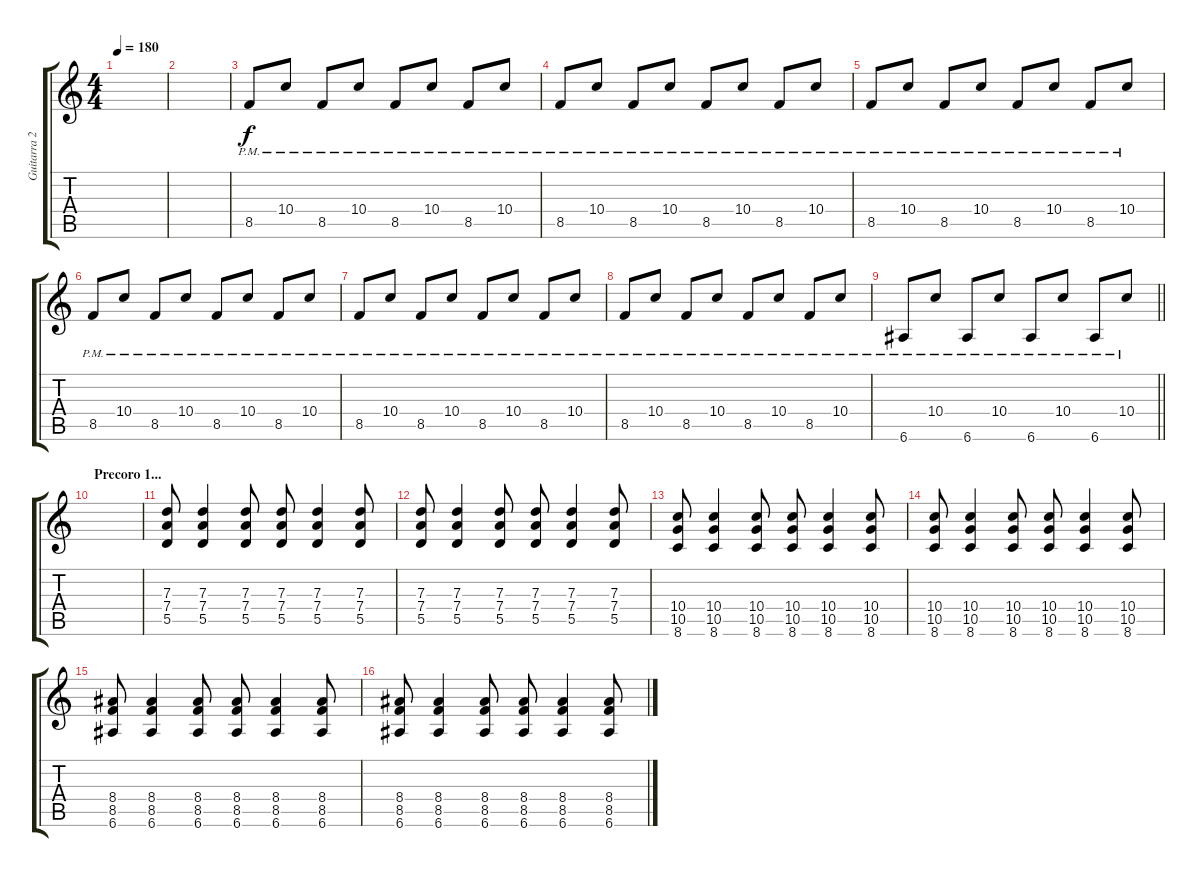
\track ("Guitarra 2" "Guitarra 2") {instrument distortionguitar}
\staff {score tabs}
\tuning (E4 B3 G3 D3 A2 E2) {hide}
\ts (4 4)
\tempo 180
\clef g2
\ks c
|
|
8.5{pm}.8 10.4{pm}.8 8.5{pm}.8 10.4{pm}.8 8.5{pm}.8 10.4{pm}.8 8.5{pm}.8 10.4{pm}.8 |
8.5{pm}.8 10.4{pm}.8 8.5{pm}.8 10.4{pm}.8 8.5{pm}.8 10.4{pm}.8 8.5{pm}.8 10.4{pm}.8 |
8.5{pm}.8 10.4{pm}.8 8.5{pm}.8 10.4{pm}.8 8.5{pm}.8 10.4{pm}.8 8.5{pm}.8 10.4{pm}.8 |
8.5{pm}.8 10.4{pm}.8 8.5{pm}.8 10.4{pm}.8 8.5{pm}.8 10.4{pm}.8 8.5{pm}.8 10.4{pm}.8 |
8.5{pm}.8 10.4{pm}.8 8.5{pm}.8 10.4{pm}.8 8.5{pm}.8 10.4{pm}.8 8.5{pm}.8 10.4{pm}.8 |
8.5{pm}.8 10.4{pm}.8 8.5{pm}.8 10.4{pm}.8 8.5{pm}.8 10.4{pm}.8 8.5{pm}.8 10.4{pm}.8 |
\barLineRight lightlight
6.6{pm}.8 10.4{pm}.8 6.6{pm}.8 10.4{pm}.8 6.6{pm}.8 10.4{pm}.8 6.6{pm}.8 10.4{pm}.8 |
\section ("" "Precoro 1...")
|
(7.3 7.4 5.5).8 (7.3 7.4 5.5).4 (7.3 7.4 5.5).8 (7.3 7.4 5.5).8 (7.3 7.4 5.5).4 (7.3 7.4 5.5).8 |
(7.3 7.4 5.5).8 (7.3 7.4 5.5).4 (7.3 7.4 5.5).8 (7.3 7.4 5.5).8 (7.3 7.4 5.5).4 (7.3 7.4 5.5).8 |
(10.4 10.5 8.6).8 (10.4 10.5 8.6).4 (10.4 10.5 8.6).8 (10.4 10.5 8.6).8 (10.4 10.5 8.6).4 (10.4 10.5 8.6).8 |
(10.4 10.5 8.6).8 (10.4 10.5 8.6).4 (10.4 10.5 8.6).8 (10.4 10.5 8.6).8 (10.4 10.5 8.6).4 (10.4 10.5 8.6).8 |
(8.4 8.5 6.6).8 (8.4 8.5 6.6).4 (8.4 8.5 6.6).8 (8.4 8.5 6.6).8 (8.4 8.5 6.6).4 (8.4 8.5 6.6).8 |
(8.4 8.5 6.6).8 (8.4 8.5 6.6).4 (8.4 8.5 6.6).8 (8.4 8.5 6.6).8 (8.4 8.5 6.6).4 (8.4 8.5 6.6).8
